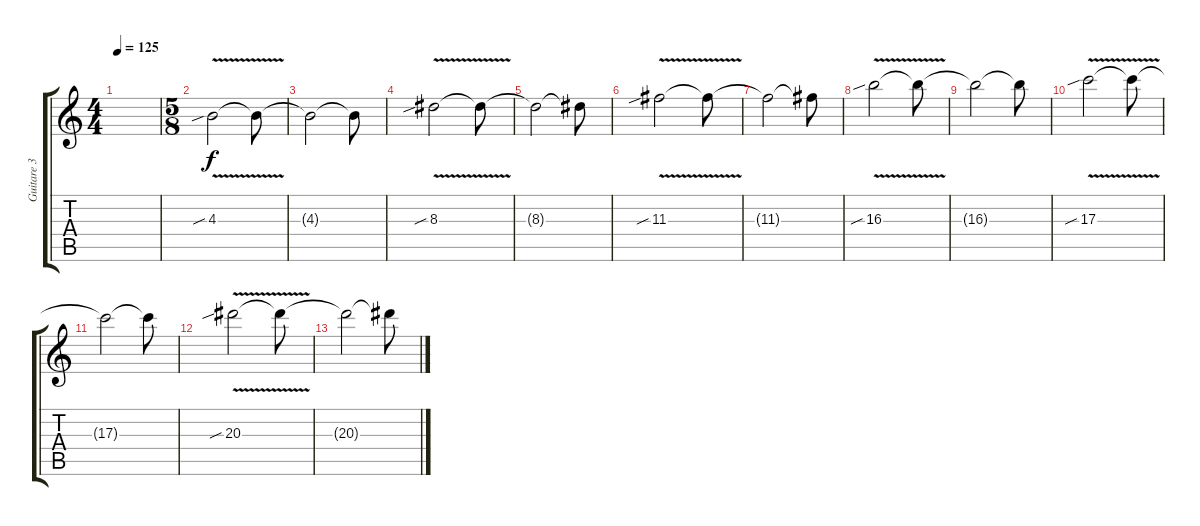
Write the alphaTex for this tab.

\track ("Guitare 3 (additionnelle)" "Guitare 3 ") {instrument overdrivenguitar}
\staff {score tabs}
\tuning (E4 B3 G3 D3 A2 E2) {hide}
\ts (4 4)
\tempo 125
\clef g2
\ks c
|
\ts (5 8)
4.3{v sib}.2 4.3{t}.8 |
4.3{t}.2 4.3{t}.8 |
8.3{v sib}.2 8.3{t}.8 |
8.3{t}.2 8.3{t}.8 |
11.3{v sib}.2 11.3{t}.8 |
11.3{t}.2 11.3{t}.8 |
16.3{v sib}.2 16.3{t}.8 |
16.3{t}.2 16.3{t}.8 |
17.3{v sib}.2 17.3{t}.8 |
17.3{t}.2 17.3{t}.8 |
20.3{v sib}.2 20.3{t}.8 |
20.3{t}.2 20.3{t}.8
